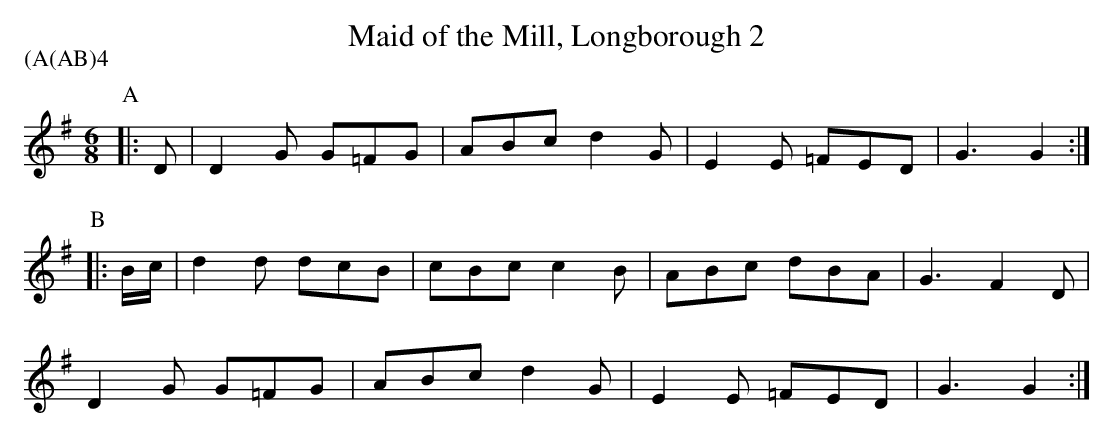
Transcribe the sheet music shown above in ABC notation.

X:1
T:Maid of the Mill, Longborough 2
M:6/8
L:1/8
P:(A(AB)4
K:G
P:A
|:D|D2G G=FG|ABc d2G|E2E =FED|G3 G2:|
P:B
|:B/c/  |d2d dcB |cBc c2B|ABc  dBA|G3 F2D|
D2G G=FG|ABc d2G|E2E =FED|G3 G2:|
